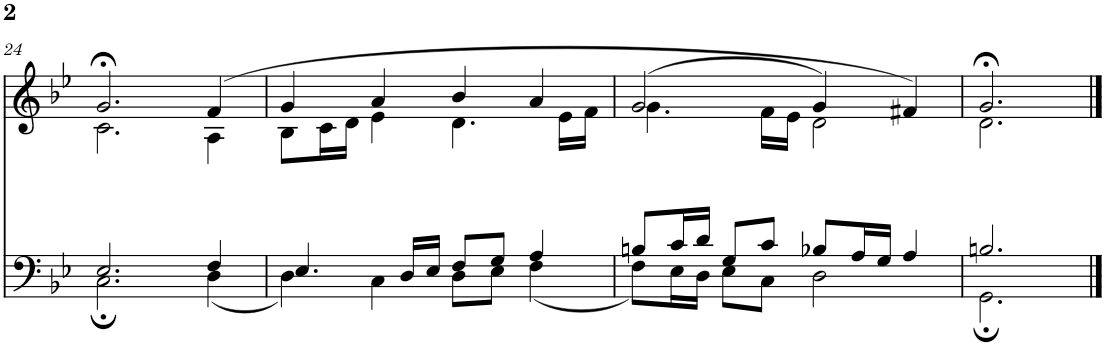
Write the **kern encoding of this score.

**kern	**kern
*part2	*part1
*staff2	*staff1
*I"T,B	*I"S,A
!!LO:PB:g=z
*clefF4	*clefG2
*k[b-e-]	*k[b-e-]
*M4/4	*M4/4
*met(c)	*met(c)
=24	=24
*^	*^
2.E-/	2.C;\	2.g;</	2.c\
4F/	(<4D\	(>4f/	4A\
=25	=25	=25	=25
4.E-/	4D\)	4g/	8B-\L
.	.	.	16c\L
.	.	.	16d\JJ
.	4C\	4a/	4e-\
16D/LL	.	.	.
16E-/JJ	.	.	.
8F/L	8D\L	4b-/	4.d\
8G/J	8E-\J	.	.
4A/	(<4F\	4a/	.
.	.	.	16e-\LL
.	.	.	16f\JJ
=26	=26	=26	=26
8Bn/L	8F\L)	(>2g/	4.g\
16c/L	16E-\L	.	.
16d/JJ	16D\JJ	.	.
8G/L	8E-\L	.	.
8c/J	8C\J	.	16f\LL
.	.	.	16e-\JJ
8B-X/L	2D\	4g/)	2d\
16A/L	.	.	.
16G/JJ	.	.	.
4A/	.	4f#X/)	.
=27	=27	=27	=27
2.Bn/	2.GG;\	2.g;</	2.d\
*v	*v	*	*
*	*v	*v
==	==
*-	*-
